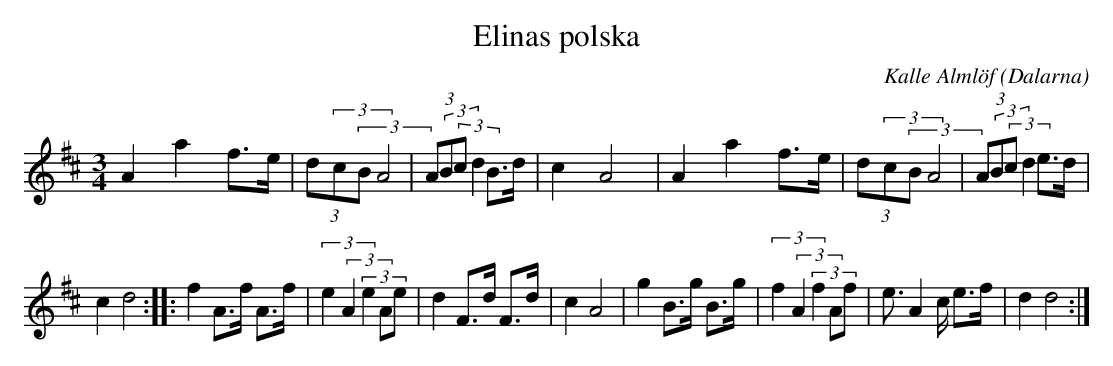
X:1
T:Elinas polska
C:Kalle Almlöf
O:Dalarna
M:3/4
L:1/8
K:D
A2 a2 f3/2e/ |(3d(3c(3B A4 |(3A(3B(3c d2 B3/2d/ |c2 A4 |A2 a2 f3/2e/ |(3d(3c(3B A4 |(3A(3B(3c d2 e3/2d/ |
c2 d4 ::f2 A3/2f/ A3/2f/ |(3e2(3A2(3e2 Ae |d2 F3/2d/ F3/2d/ |c2 A4 |g2 B3/2g/ B3/2g/ |(3f2(3A2(3f2 Af |e3/2 A2 c/ e3/2f/ |d2 d4 :|
